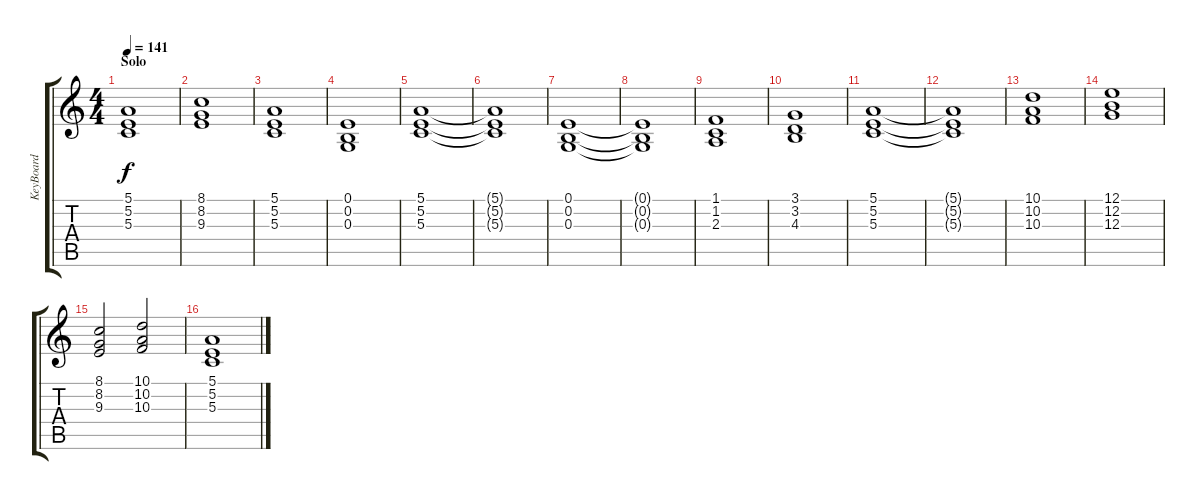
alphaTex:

\track ("KeyBoard" "KeyBoard") {instrument stringensemble2}
\staff {score tabs}
\tuning (E4 B3 G3 D3 A2 E2) {hide}
\ts (4 4)
\section ("" "Solo")
\tempo 141
\clef g2
\ks c
(5.1 5.2 5.3).1{dy f} |
(8.1 8.2 9.3).1 |
(5.1 5.2 5.3).1 |
(0.1 0.2 0.3).1 |
(5.1 5.2 5.3).1 |
(5.1{t} 5.2{t} 5.3{t}).1 |
(0.1 0.2 0.3).1 |
(0.1{t} 0.2{t} 0.3{t}).1 |
(1.1 1.2 2.3).1 |
(3.1 3.2 4.3).1 |
(5.1 5.2 5.3).1 |
(5.1{t} 5.2{t} 5.3{t}).1 |
(10.1 10.2 10.3).1 |
(12.1 12.2 12.3).1 |
(8.1 8.2 9.3).2 (10.1 10.2 10.3).2 |
(5.1 5.2 5.3).1
